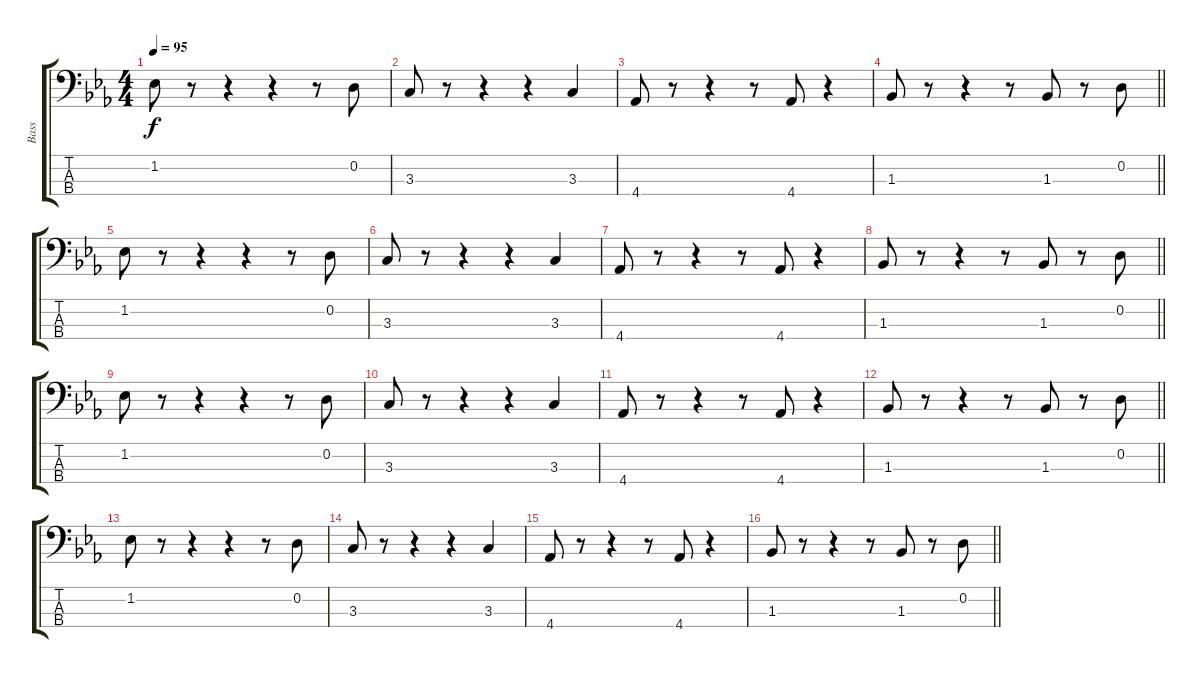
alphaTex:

\track ("Bass" "Bass") {instrument electricbassfinger}
\staff {score tabs}
\tuning (G2 D2 A1 E1) {hide}
\ts (4 4)
\tempo 95
\clef f4
\ks eb
1.2.8{dy f} r.8 r.4 r.4 r.8 0.2.8 |
3.3.8 r.8 r.4 r.4 3.3.4 |
4.4.8 r.8 r.4 r.8 4.4.8 r.4 |
\barLineRight lightlight
1.3.8 r.8 r.4 r.8 1.3.8 r.8 0.2.8 |
1.2.8 r.8 r.4 r.4 r.8 0.2.8 |
3.3.8 r.8 r.4 r.4 3.3.4 |
4.4.8 r.8 r.4 r.8 4.4.8 r.4 |
\barLineRight lightlight
1.3.8 r.8 r.4 r.8 1.3.8 r.8 0.2.8 |
1.2.8 r.8 r.4 r.4 r.8 0.2.8 |
3.3.8 r.8 r.4 r.4 3.3.4 |
4.4.8 r.8 r.4 r.8 4.4.8 r.4 |
\barLineRight lightlight
1.3.8 r.8 r.4 r.8 1.3.8 r.8 0.2.8 |
1.2.8 r.8 r.4 r.4 r.8 0.2.8 |
3.3.8 r.8 r.4 r.4 3.3.4 |
4.4.8 r.8 r.4 r.8 4.4.8 r.4 |
\barLineRight lightlight
1.3.8 r.8 r.4 r.8 1.3.8 r.8 0.2.8
